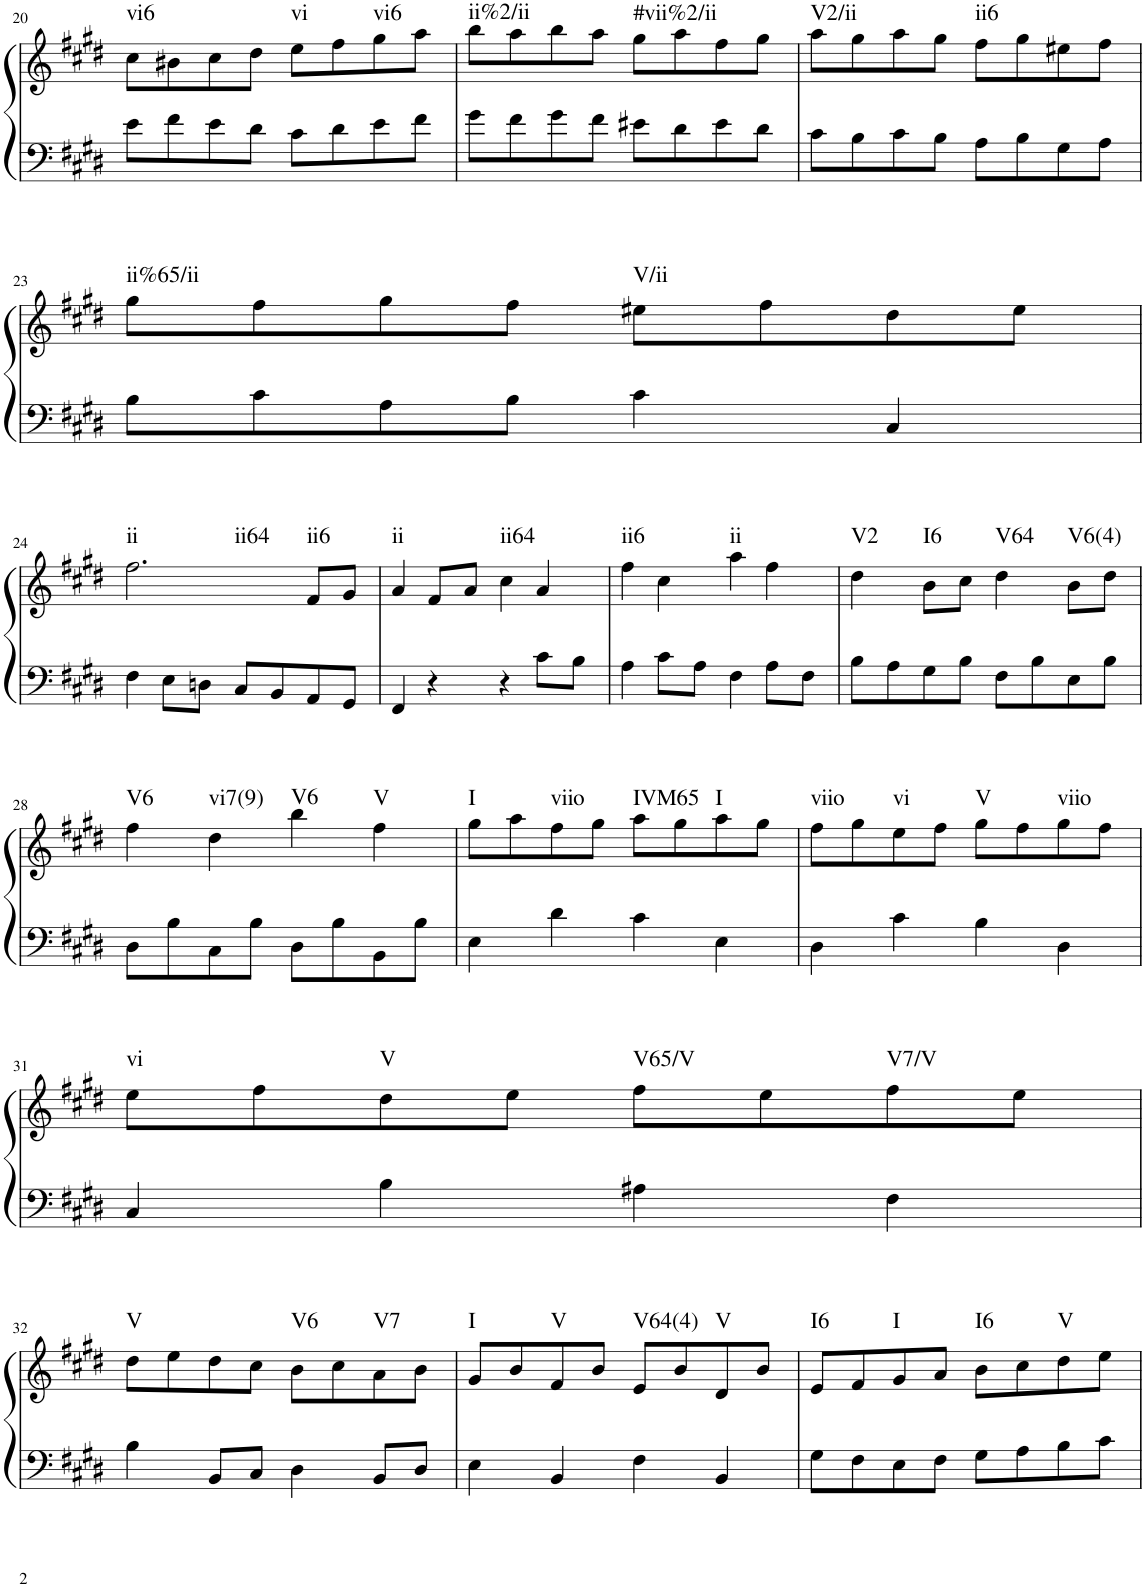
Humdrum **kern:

**kern	**kern	**harte
*part1	*part1	*part1
*staff2	*staff1	*
*I"Klavier linke Hand	*	*
!!LO:PB:g=z
*clefF4	*clefG2	*
*k[f#c#g#d#]	*k[f#c#g#d#]	*
*M2/2	*M2/2	*
=20	=20	=20
!	!	!LO:H:kt=vi6
8e\L	8cc#\L	N
8f#\	8b#X\	.
8e\	8cc#\	.
8d#\J	8dd#\J	.
!	!	!LO:H:kt=vi
8c#\L	8ee\L	N
8d#\	8ff#\	.
!	!	!LO:H:kt=vi6
8e\	8gg#\	N
8f#\J	8aa\J	.
=21	=21	=21
!	!	!LO:H:kt=ii%2/ii
8g#\L	8bb\L	N
8f#\	8aa\	.
8g#\	8bb\	.
8f#\J	8aa\J	.
!	!	!LO:H:kt=#vii%2/ii
8e#X\L	8gg#\L	N
8d#\	8aa\	.
8e#\	8ff#\	.
8d#\J	8gg#\J	.
=22	=22	=22
!	!	!LO:H:kt=V2/ii
8c#\L	8aa\L	N
8B\	8gg#\	.
8c#\	8aa\	.
8B\J	8gg#\J	.
!	!	!LO:H:kt=ii6
8A\L	8ff#\L	N
8B\	8gg#\	.
8G#\	8ee#X\	.
8A\J	8ff#\J	.
!!LO:LB:g=z
=23	=23	=23
!	!	!LO:H:kt=ii%65/ii
8B\L	8gg#\L	N
8c#\	8ff#\	.
8A\	8gg#\	.
8B\J	8ff#\J	.
!	!	!LO:H:kt=V/ii
4c#\	8ee#X\L	N
.	8ff#\	.
4C#/	8dd#\	.
.	8ee#\J	.
!!LO:LB:g=z
=24	=24	=24
!	!	!LO:H:n=1:kt=ii
!	!	!LO:H:n=2:kt=ii64
4F#\	2.ff#\	N N
8E\L	.	.
8Dn\J	.	.
8C#/L	.	.
8BB/	.	.
!	!	!LO:H:kt=ii6
8AA/	8f#/L	N
8GG#/J	8g#/J	.
=25	=25	=25
!	!	!LO:H:kt=ii
4FF#/	4a/	N
4r	8f#/L	.
.	8a/J	.
!	!	!LO:H:kt=ii64
4r	4cc#\	N
8c#\L	4a/	.
8B\J	.	.
=26	=26	=26
!	!	!LO:H:kt=ii6
4A\	4ff#\	N
8c#\L	4cc#\	.
8A\J	.	.
!	!	!LO:H:kt=ii
4F#\	4aa\	N
8A\L	4ff#\	.
8F#\J	.	.
=27	=27	=27
!	!	!LO:H:kt=V2
8B\L	4dd#\	N
8A\	.	.
!	!	!LO:H:kt=I6
8G#\	8b\L	N
8B\J	8cc#\J	.
!	!	!LO:H:kt=V64
8F#\L	4dd#\	N
8B\	.	.
!	!	!LO:H:kt=V6(4)
8E\	8b\L	N
8B\J	8dd#\J	.
!!LO:LB:g=z
=28	=28	=28
!	!	!LO:H:kt=V6
8D#\L	4ff#\	N
8B\	.	.
!	!	!LO:H:kt=vi7(9)
8C#\	4dd#\	N
8B\J	.	.
!	!	!LO:H:kt=V6
8D#\L	4bb\	N
8B\	.	.
!	!	!LO:H:kt=V
8BB\	4ff#\	N
8B\J	.	.
=29	=29	=29
!	!	!LO:H:kt=I
4E\	8gg#\L	N
.	8aa\	.
!	!	!LO:H:kt=viio
4d#\	8ff#\	N
.	8gg#\J	.
!	!	!LO:H:kt=IVM65
4c#\	8aa\L	N
.	8gg#\	.
!	!	!LO:H:kt=I
4E\	8aa\	N
.	8gg#\J	.
=30	=30	=30
!	!	!LO:H:kt=viio
4D#\	8ff#\L	N
.	8gg#\	.
!	!	!LO:H:kt=vi
4c#\	8ee\	N
.	8ff#\J	.
!	!	!LO:H:kt=V
4B\	8gg#\L	N
.	8ff#\	.
!	!	!LO:H:kt=viio
4D#\	8gg#\	N
.	8ff#\J	.
!!LO:LB:g=z
=31	=31	=31
!	!	!LO:H:kt=vi
4C#/	8ee\L	N
.	8ff#\	.
!	!	!LO:H:kt=V
4B\	8dd#\	N
.	8ee\J	.
!	!	!LO:H:kt=V65/V
4A#X\	8ff#\L	N
.	8ee\	.
!	!	!LO:H:kt=V7/V
4F#\	8ff#\	N
.	8ee\J	.
!!LO:LB:g=z
=32	=32	=32
!	!	!LO:H:kt=V
4B\	8dd#\L	N
.	8ee\	.
8BB/L	8dd#\	.
8C#/J	8cc#\J	.
!	!	!LO:H:kt=V6
4D#\	8b\L	N
.	8cc#\	.
!	!	!LO:H:kt=V7
8BB/L	8a\	N
8D#/J	8b\J	.
=33	=33	=33
!	!	!LO:H:kt=I
4E\	8g#/L	N
.	8b/	.
!	!	!LO:H:kt=V
4BB/	8f#/	N
.	8b/J	.
!	!	!LO:H:kt=V64(4)
4F#\	8e/L	N
.	8b/	.
!	!	!LO:H:kt=V
4BB/	8d#/	N
.	8b/J	.
=34	=34	=34
!	!	!LO:H:kt=I6
8G#\L	8e/L	N
8F#\	8f#/	.
!	!	!LO:H:kt=I
8E\	8g#/	N
8F#\J	8a/J	.
!	!	!LO:H:kt=I6
8G#\L	8b\L	N
8A\	8cc#\	.
!	!	!LO:H:kt=V
8B\	8dd#\	N
8c#\J	8ee\J	.
=	=	=
*-	*-	*-
